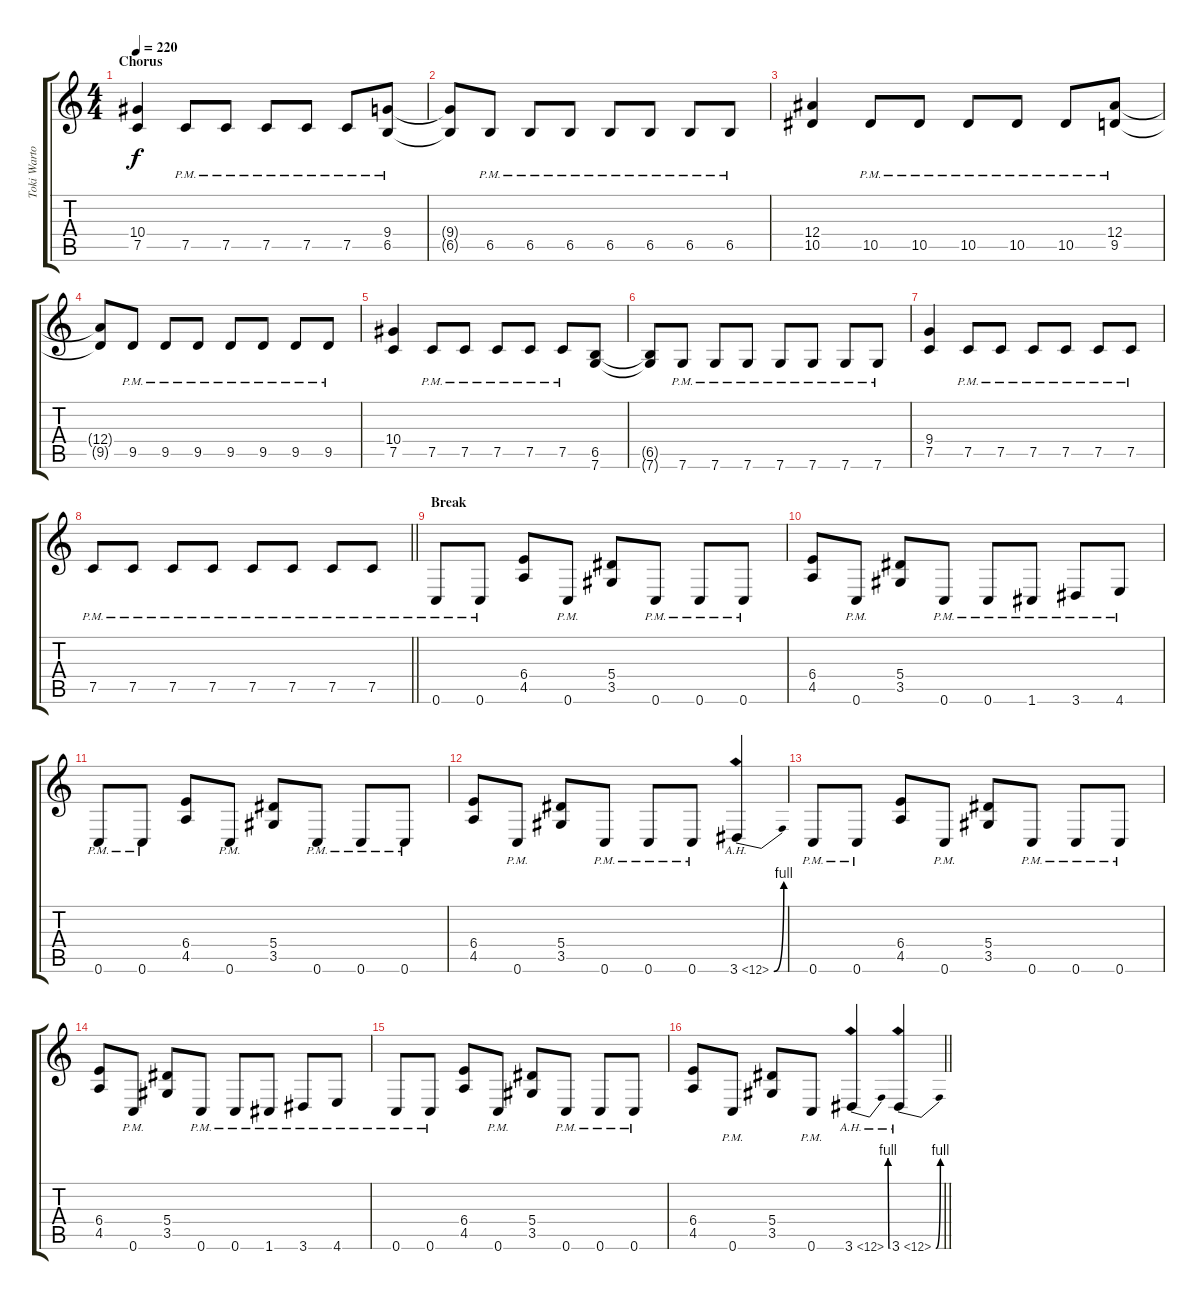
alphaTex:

\track ("Toki Wartooth (Rhythm Guitar)" "Toki Warto") {instrument distortionguitar}
\staff {score tabs}
\tuning (C4 G3 Eb3 Bb2 F2 C2) {hide}
\ts (4 4)
\section ("" "Chorus")
\tempo 220
\clef g2
\ks c
(10.4 7.5).4{dy f} 7.5{pm}.8 7.5{pm}.8 7.5{pm}.8 7.5{pm}.8 7.5{pm}.8 (9.4 6.5{pm}).8 |
(9.4{t} 6.5{t}).8 6.5{pm}.8 6.5{pm}.8 6.5{pm}.8 6.5{pm}.8 6.5{pm}.8 6.5{pm}.8 6.5{pm}.8 |
(12.4 10.5).4 10.5{pm}.8 10.5{pm}.8 10.5{pm}.8 10.5{pm}.8 10.5{pm}.8 (12.4 9.5{pm}).8 |
(12.4{t} 9.5{t}).8 9.5{pm}.8 9.5{pm}.8 9.5{pm}.8 9.5{pm}.8 9.5{pm}.8 9.5{pm}.8 9.5{pm}.8 |
(10.4 7.5).4 7.5{pm}.8 7.5{pm}.8 7.5{pm}.8 7.5{pm}.8 7.5{pm}.8 (6.5 7.6).8 |
(6.5{t} 7.6{t}).8 7.6{pm}.8 7.6{pm}.8 7.6{pm}.8 7.6{pm}.8 7.6{pm}.8 7.6{pm}.8 7.6{pm}.8 |
(9.4 7.5).4 7.5{pm}.8 7.5{pm}.8 7.5{pm}.8 7.5{pm}.8 7.5{pm}.8 7.5{pm}.8 |
\barLineRight lightlight
7.5{pm}.8 7.5{pm}.8 7.5{pm}.8 7.5{pm}.8 7.5{pm}.8 7.5{pm}.8 7.5{pm}.8 7.5{pm}.8 |
\section ("" "Break")
0.6{pm}.8 0.6{pm}.8 (6.4 4.5).8 0.6{pm}.8 (5.4 3.5).8 0.6{pm}.8 0.6{pm}.8 0.6{pm}.8 |
(6.4 4.5).8 0.6{pm}.8 (5.4 3.5).8 0.6{pm}.8 0.6{pm}.8 1.6{pm}.8 3.6{pm}.8 4.6{pm}.8 |
0.6{pm}.8 0.6{pm}.8 (6.4 4.5).8 0.6{pm}.8 (5.4 3.5).8 0.6{pm}.8 0.6{pm}.8 0.6{pm}.8 |
(6.4 4.5).8 0.6{pm}.8 (5.4 3.5).8 0.6{pm}.8 0.6{pm}.8 0.6{pm}.8 3.6{be (bend 0 0 60 4) ah 9}.4 |
0.6{pm}.8 0.6{pm}.8 (6.4 4.5).8 0.6{pm}.8 (5.4 3.5).8 0.6{pm}.8 0.6{pm}.8 0.6{pm}.8 |
(6.4 4.5).8 0.6{pm}.8 (5.4 3.5).8 0.6{pm}.8 0.6{pm}.8 1.6{pm}.8 3.6{pm}.8 4.6{pm}.8 |
0.6{pm}.8 0.6{pm}.8 (6.4 4.5).8 0.6{pm}.8 (5.4 3.5).8 0.6{pm}.8 0.6{pm}.8 0.6{pm}.8 |
\barLineRight lightlight
(6.4 4.5).8 0.6{pm}.8 (5.4 3.5).8 0.6{pm}.8 3.6{be (bend 0 0 60 4) ah 9}.4 3.6{be (bend 0 0 60 4) ah 9}.4
